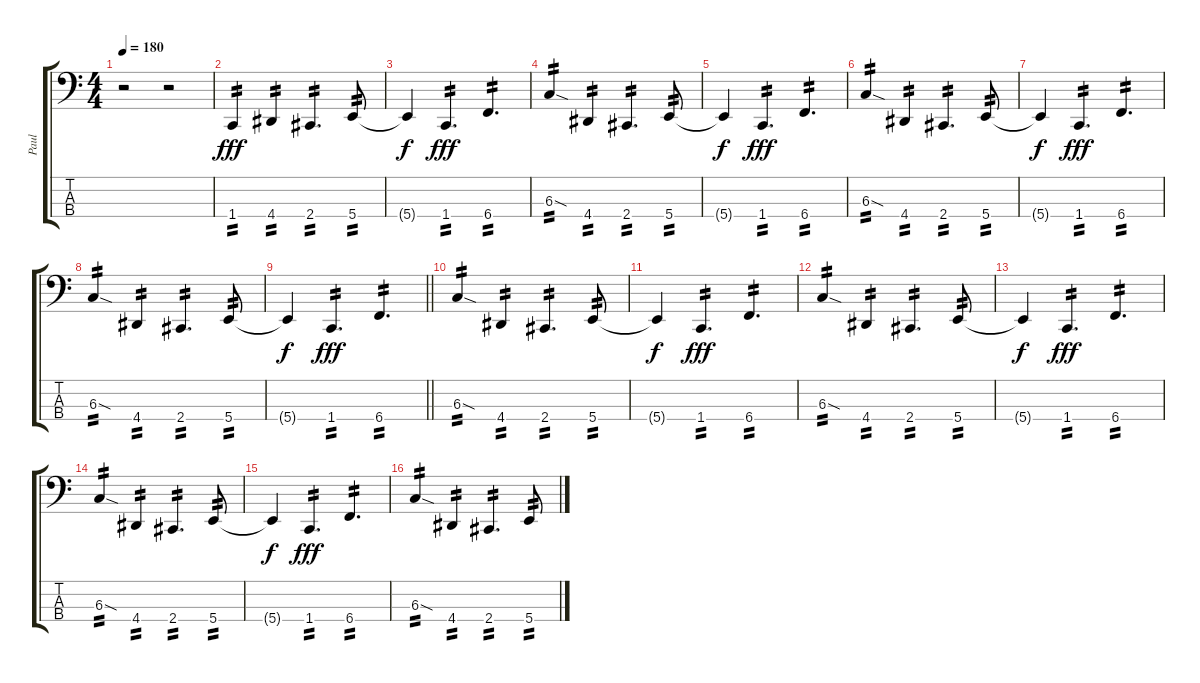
\track ("Paul" "Paul") {instrument electricbasspick}
\staff {score tabs}
\tuning (E2 B1 Gb1 B0) {hide}
\ts (4 4)
\tempo 180
\clef f4
\ks c
r.2{dy f} r.2 |
1.4.4{tp 2 dy fff} 4.4.4{tp 2} 2.4.4{d tp 2} 5.4.8{tp 2} |
5.4{t}.4{dy f} 1.4.4{d tp 2 dy fff} 6.4.4{d tp 2} |
6.3{sod}.4{tp 2} 4.4.4{tp 2} 2.4.4{d tp 2} 5.4.8{tp 2} |
5.4{t}.4{dy f} 1.4.4{d tp 2 dy fff} 6.4.4{d tp 2} |
6.3{sod}.4{tp 2} 4.4.4{tp 2} 2.4.4{d tp 2} 5.4.8{tp 2} |
5.4{t}.4{dy f} 1.4.4{d tp 2 dy fff} 6.4.4{d tp 2} |
6.3{sod}.4{tp 2} 4.4.4{tp 2} 2.4.4{d tp 2} 5.4.8{tp 2} |
\barLineRight lightlight
5.4{t}.4{dy f} 1.4.4{d tp 2 dy fff} 6.4.4{d tp 2} |
\section ("" "")
6.3{sod}.4{tp 2} 4.4.4{tp 2} 2.4.4{d tp 2} 5.4.8{tp 2} |
5.4{t}.4{dy f} 1.4.4{d tp 2 dy fff} 6.4.4{d tp 2} |
6.3{sod}.4{tp 2} 4.4.4{tp 2} 2.4.4{d tp 2} 5.4.8{tp 2} |
5.4{t}.4{dy f} 1.4.4{d tp 2 dy fff} 6.4.4{d tp 2} |
6.3{sod}.4{tp 2} 4.4.4{tp 2} 2.4.4{d tp 2} 5.4.8{tp 2} |
5.4{t}.4{dy f} 1.4.4{d tp 2 dy fff} 6.4.4{d tp 2} |
6.3{sod}.4{tp 2} 4.4.4{tp 2} 2.4.4{d tp 2} 5.4.8{tp 2}
